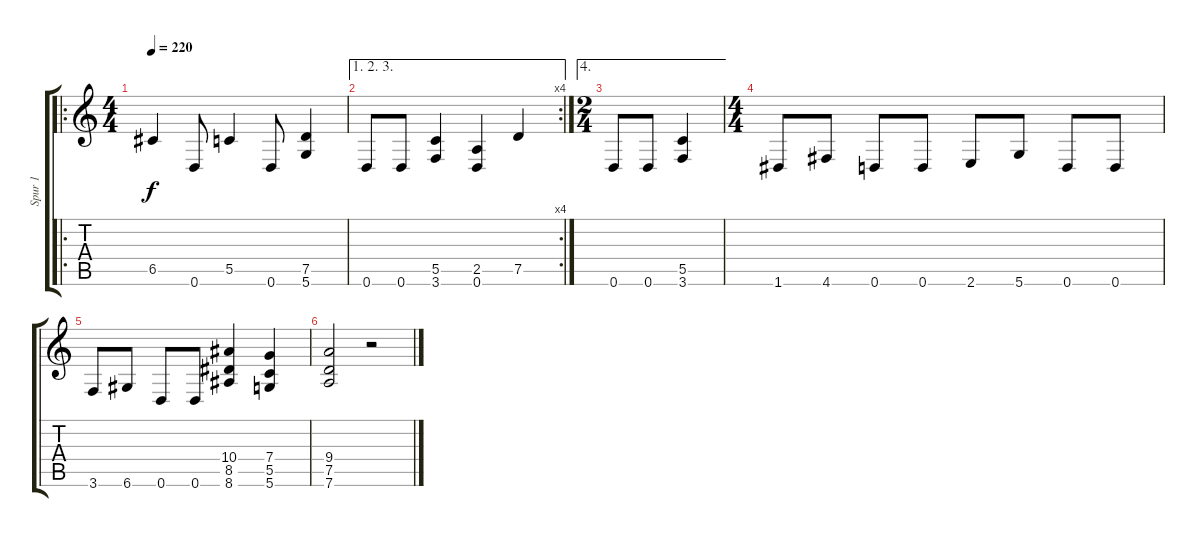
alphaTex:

\track ("Spur 1" "Spur 1") {instrument distortionguitar}
\staff {score tabs}
\tuning (D4 A3 F3 C3 G2 D2) {hide}
\ro
\ts (4 4)
\section ("" "")
\tempo 220
\clef g2
\ks c
6.5.4{dy f} 0.6.8 5.5.4 0.6.8 (7.5 5.6).4 |
\ae (1 2 3)
\rc 4
0.6.8 0.6.8 (5.5 3.6).4 (2.5 0.6).4 7.5.4 |
\ae 4
\ts (2 4)
0.6.8 0.6.8 (5.5 3.6).4 |
\ts (4 4)
1.6.8 4.6.8 0.6.8 0.6.8 2.6.8 5.6.8 0.6.8 0.6.8 |
3.6.8 6.6.8 0.6.8 0.6.8 (10.4 8.5 8.6).4 (7.4 5.5 5.6).4 |
(9.4 7.5 7.6).2 r.2
